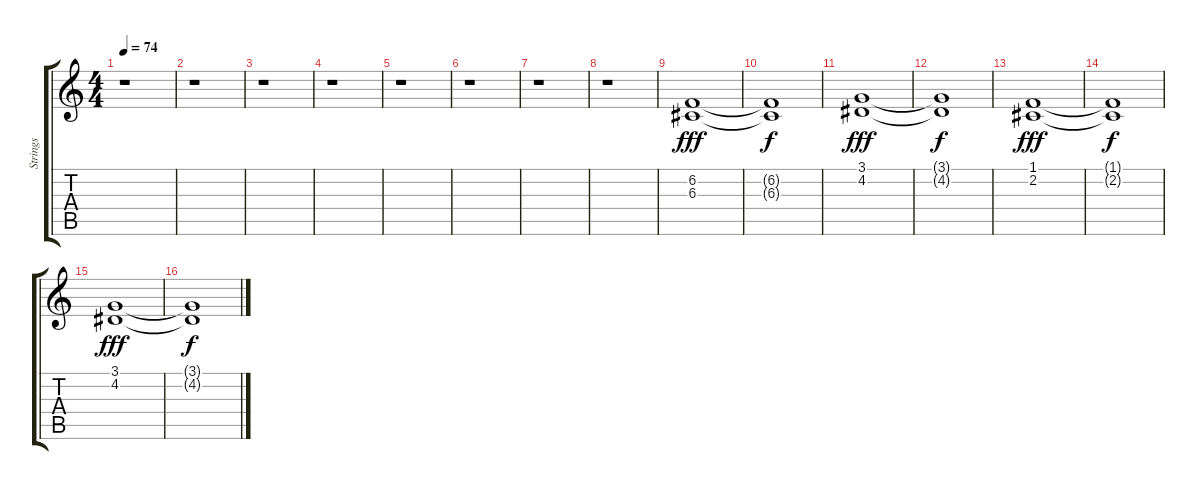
\track ("Strings" "Strings") {instrument stringensemble1}
\staff {score tabs}
\tuning (E4 B3 G3 D3 A2 E2) {hide}
\ts (4 4)
\tempo 74
\clef g2
\ks c
r.1{dy fff instrument stringensemble1} |
r.1 |
r.1 |
r.1 |
r.1 |
r.1 |
r.1 |
r.1 |
(6.2 6.3).1 |
(6.2{t} 6.3{t}).1{dy f} |
(3.1 4.2).1{dy fff} |
(3.1{t} 4.2{t}).1{dy f} |
(1.1 2.2).1{dy fff} |
(1.1{t} 2.2{t}).1{dy f} |
(3.1 4.2).1{dy fff} |
(3.1{t} 4.2{t}).1{dy f}
